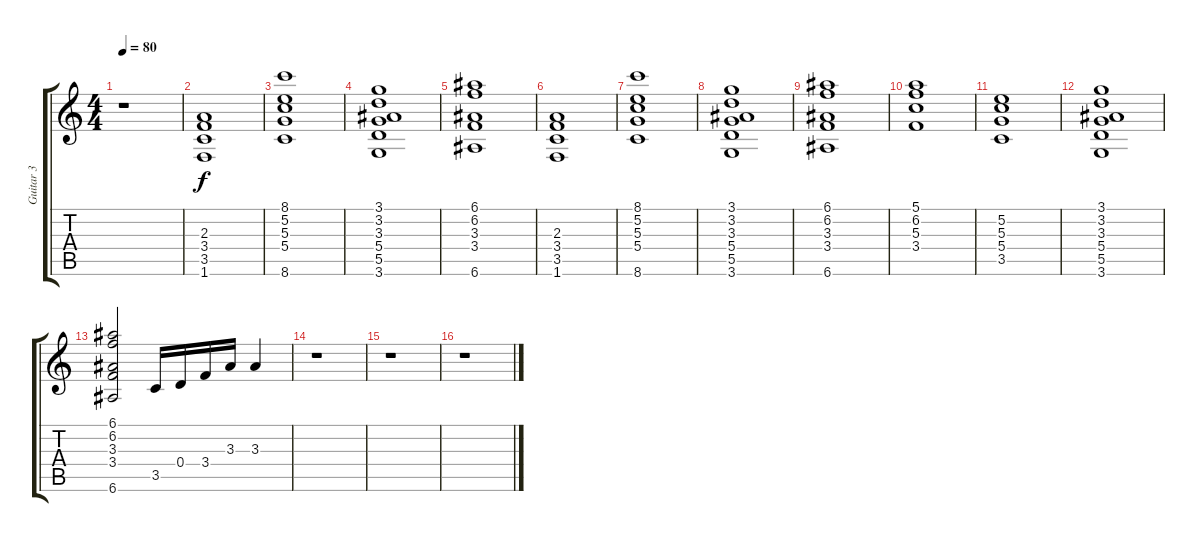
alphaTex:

\track ("Guitar 3" "Guitar 3") {instrument acousticguitarsteel}
\staff {score tabs}
\tuning (E4 B3 G3 D3 A2 E2) {hide}
\ts (4 4)
\tempo 80
\clef g2
\ks c
r.1{dy f} |
(2.3 3.4 3.5 1.6).1 |
(8.1 5.2 5.3 5.4 8.6).1 |
(3.1 3.2 3.3 5.4 5.5 3.6).1 |
(6.1 6.2 3.3 3.4 6.6).1 |
(2.3 3.4 3.5 1.6).1 |
(8.1 5.2 5.3 5.4 8.6).1 |
(3.1 3.2 3.3 5.4 5.5 3.6).1 |
(6.1 6.2 3.3 3.4 6.6).1 |
(5.1 6.2 5.3 3.4).1 |
(5.2 5.3 5.4 3.5).1 |
(3.1 3.2 3.3 5.4 5.5 3.6).1 |
(6.1 6.2 3.3 3.4 6.6).2 3.5.16 0.4.16 3.4.16 3.3.16 3.3.4 |
r.1 |
r.1 |
r.1
